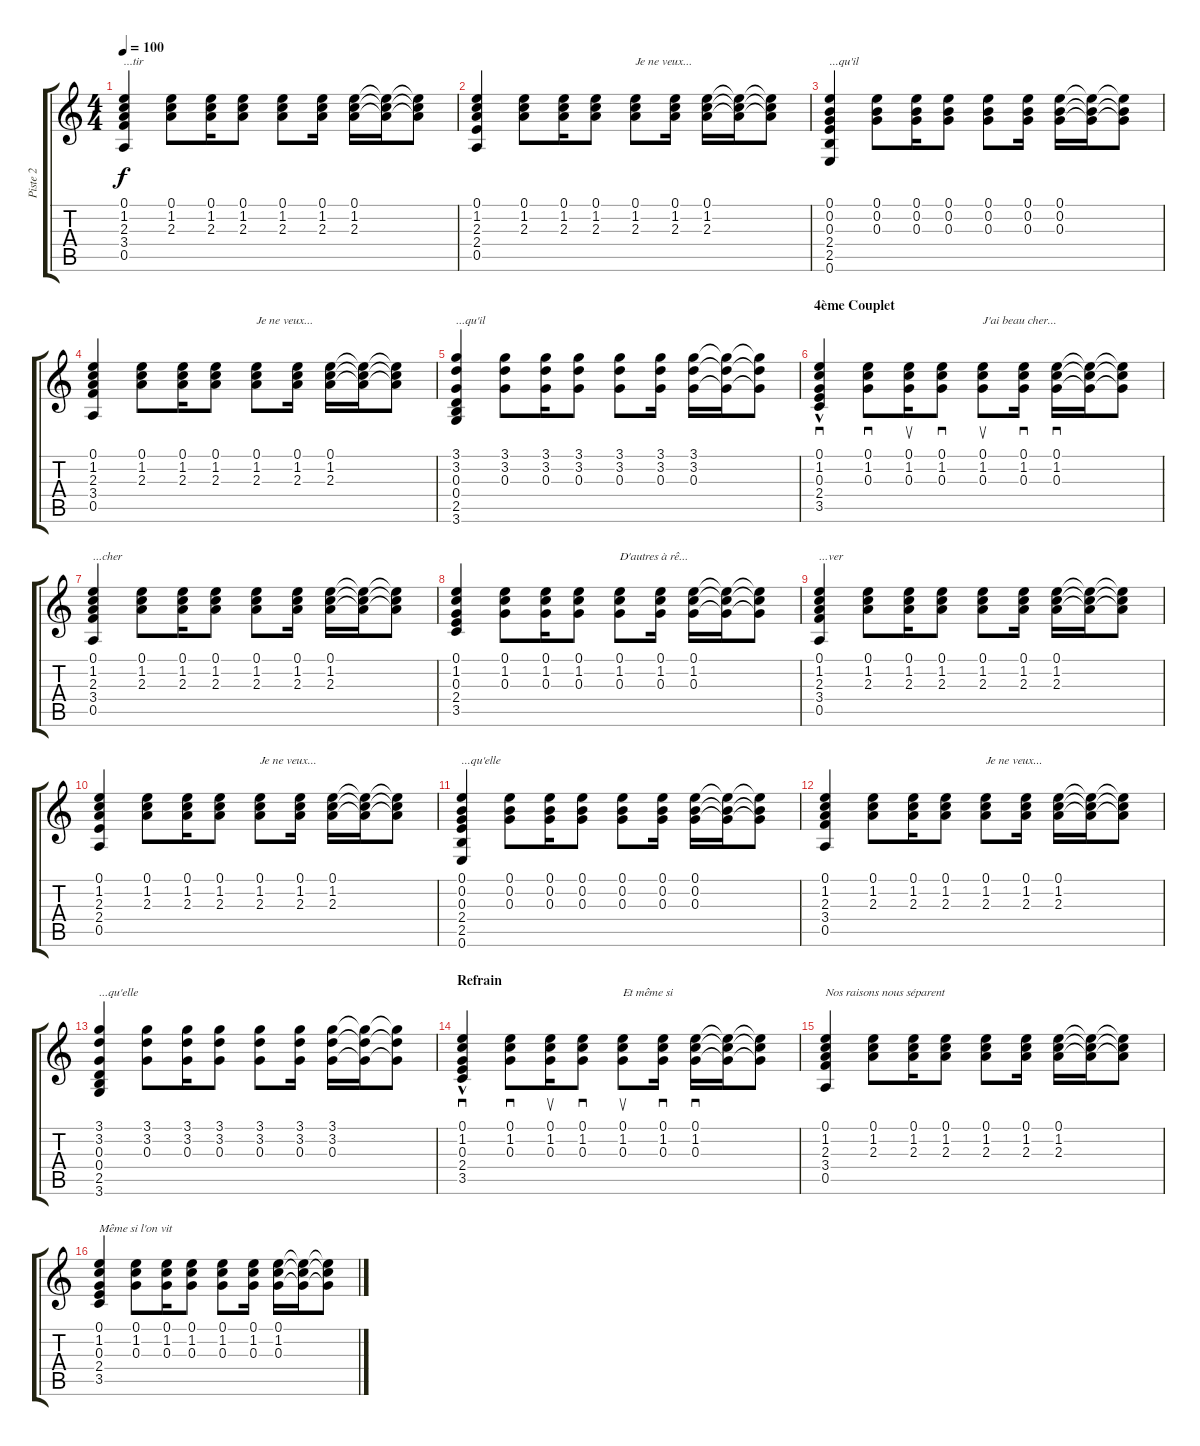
\track ("Piste 2" "Piste 2") {instrument acousticguitarsteel}
\staff {score tabs}
\tuning (E4 B3 G3 D3 A2 E2) {hide}
\ts (4 4)
\tempo 100
\clef g2
\ks c
(0.1 1.2 2.3 3.4 0.5).4{txt "...tir" dy f} (0.1 1.2 2.3).8 (0.1 1.2 2.3).16 (0.1 1.2 2.3).8 (0.1 1.2 2.3).8 (0.1 1.2 2.3).16 (0.1 1.2 2.3).16 (0.1{t} 1.2{t} 2.3{t}).16 (0.1{t} 1.2{t} 2.3{t}).8 |
(0.1 1.2 2.3 2.4 0.5).4 (0.1 1.2 2.3).8 (0.1 1.2 2.3).16 (0.1 1.2 2.3).8 (0.1 1.2 2.3).8{txt "Je ne veux..."} (0.1 1.2 2.3).16 (0.1 1.2 2.3).16 (0.1{t} 1.2{t} 2.3{t}).16 (0.1{t} 1.2{t} 2.3{t}).8 |
(0.1 0.2 0.3 2.4 2.5 0.6).4{txt "...qu'il"} (0.1 0.2 0.3).8 (0.1 0.2 0.3).16 (0.1 0.2 0.3).8 (0.1 0.2 0.3).8 (0.1 0.2 0.3).16 (0.1 0.2 0.3).16 (0.1{t} 0.2{t} 0.3{t}).16 (0.1{t} 0.2{t} 0.3{t}).8 |
(0.1 1.2 2.3 3.4 0.5).4 (0.1 1.2 2.3).8 (0.1 1.2 2.3).16 (0.1 1.2 2.3).8 (0.1 1.2 2.3).8{txt "Je ne veux..."} (0.1 1.2 2.3).16 (0.1 1.2 2.3).16 (0.1{t} 1.2{t} 2.3{t}).16 (0.1{t} 1.2{t} 2.3{t}).8 |
(3.1 3.2 0.3 0.4 2.5 3.6).4{txt "...qu'il"} (3.1 3.2 0.3).8 (3.1 3.2 0.3).16 (3.1 3.2 0.3).8 (3.1 3.2 0.3).8 (3.1 3.2 0.3).16 (3.1 3.2 0.3).16 (3.1{t} 3.2{t} 0.3{t}).16 (3.1{t} 3.2{t} 0.3{t}).8 |
\section ("" "4ème Couplet")
(0.1 1.2 0.3 2.4{hac} 3.5).4{sd} (0.1 1.2 0.3).8{sd} (0.1 1.2 0.3).16{su} (0.1 1.2 0.3).8{sd} (0.1 1.2 0.3).8{su txt "J'ai beau cher..."} (0.1 1.2 0.3).16{sd} (0.1 1.2 0.3).16{sd} (0.1{t} 1.2{t} 0.3{t}).16 (0.1{t} 1.2{t} 0.3{t}).8 |
(0.1 1.2 2.3 3.4 0.5).4{txt "...cher"} (0.1 1.2 2.3).8 (0.1 1.2 2.3).16 (0.1 1.2 2.3).8 (0.1 1.2 2.3).8 (0.1 1.2 2.3).16 (0.1 1.2 2.3).16 (0.1{t} 1.2{t} 2.3{t}).16 (0.1{t} 1.2{t} 2.3{t}).8 |
(0.1 1.2 0.3 2.4 3.5).4 (0.1 1.2 0.3).8 (0.1 1.2 0.3).16 (0.1 1.2 0.3).8 (0.1 1.2 0.3).8{txt "D'autres à rê..."} (0.1 1.2 0.3).16 (0.1 1.2 0.3).16 (0.1{t} 1.2{t} 0.3{t}).16 (0.1{t} 1.2{t} 0.3{t}).8 |
(0.1 1.2 2.3 3.4 0.5).4{txt "...ver"} (0.1 1.2 2.3).8 (0.1 1.2 2.3).16 (0.1 1.2 2.3).8 (0.1 1.2 2.3).8 (0.1 1.2 2.3).16 (0.1 1.2 2.3).16 (0.1{t} 1.2{t} 2.3{t}).16 (0.1{t} 1.2{t} 2.3{t}).8 |
(0.1 1.2 2.3 2.4 0.5).4 (0.1 1.2 2.3).8 (0.1 1.2 2.3).16 (0.1 1.2 2.3).8 (0.1 1.2 2.3).8{txt "Je ne veux..."} (0.1 1.2 2.3).16 (0.1 1.2 2.3).16 (0.1{t} 1.2{t} 2.3{t}).16 (0.1{t} 1.2{t} 2.3{t}).8 |
(0.1 0.2 0.3 2.4 2.5 0.6).4{txt "...qu'elle"} (0.1 0.2 0.3).8 (0.1 0.2 0.3).16 (0.1 0.2 0.3).8 (0.1 0.2 0.3).8 (0.1 0.2 0.3).16 (0.1 0.2 0.3).16 (0.1{t} 0.2{t} 0.3{t}).16 (0.1{t} 0.2{t} 0.3{t}).8 |
(0.1 1.2 2.3 3.4 0.5).4 (0.1 1.2 2.3).8 (0.1 1.2 2.3).16 (0.1 1.2 2.3).8 (0.1 1.2 2.3).8{txt "Je ne veux..."} (0.1 1.2 2.3).16 (0.1 1.2 2.3).16 (0.1{t} 1.2{t} 2.3{t}).16 (0.1{t} 1.2{t} 2.3{t}).8 |
(3.1 3.2 0.3 0.4 2.5 3.6).4{txt "...qu'elle"} (3.1 3.2 0.3).8 (3.1 3.2 0.3).16 (3.1 3.2 0.3).8 (3.1 3.2 0.3).8 (3.1 3.2 0.3).16 (3.1 3.2 0.3).16 (3.1{t} 3.2{t} 0.3{t}).16 (3.1{t} 3.2{t} 0.3{t}).8 |
\section ("" "Refrain")
(0.1 1.2 0.3 2.4{hac} 3.5).4{sd} (0.1 1.2 0.3).8{sd} (0.1 1.2 0.3).16{su} (0.1 1.2 0.3).8{sd} (0.1 1.2 0.3).8{su txt "Et même si"} (0.1 1.2 0.3).16{sd} (0.1 1.2 0.3).16{sd} (0.1{t} 1.2{t} 0.3{t}).16 (0.1{t} 1.2{t} 0.3{t}).8 |
(0.1 1.2 2.3 3.4 0.5).4{txt "Nos raisons nous séparent"} (0.1 1.2 2.3).8 (0.1 1.2 2.3).16 (0.1 1.2 2.3).8 (0.1 1.2 2.3).8 (0.1 1.2 2.3).16 (0.1 1.2 2.3).16 (0.1{t} 1.2{t} 2.3{t}).16 (0.1{t} 1.2{t} 2.3{t}).8 |
(0.1 1.2 0.3 2.4 3.5).4{txt "Même si l'on vit"} (0.1 1.2 0.3).8 (0.1 1.2 0.3).16 (0.1 1.2 0.3).8 (0.1 1.2 0.3).8 (0.1 1.2 0.3).16 (0.1 1.2 0.3).16 (0.1{t} 1.2{t} 0.3{t}).16 (0.1{t} 1.2{t} 0.3{t}).8
